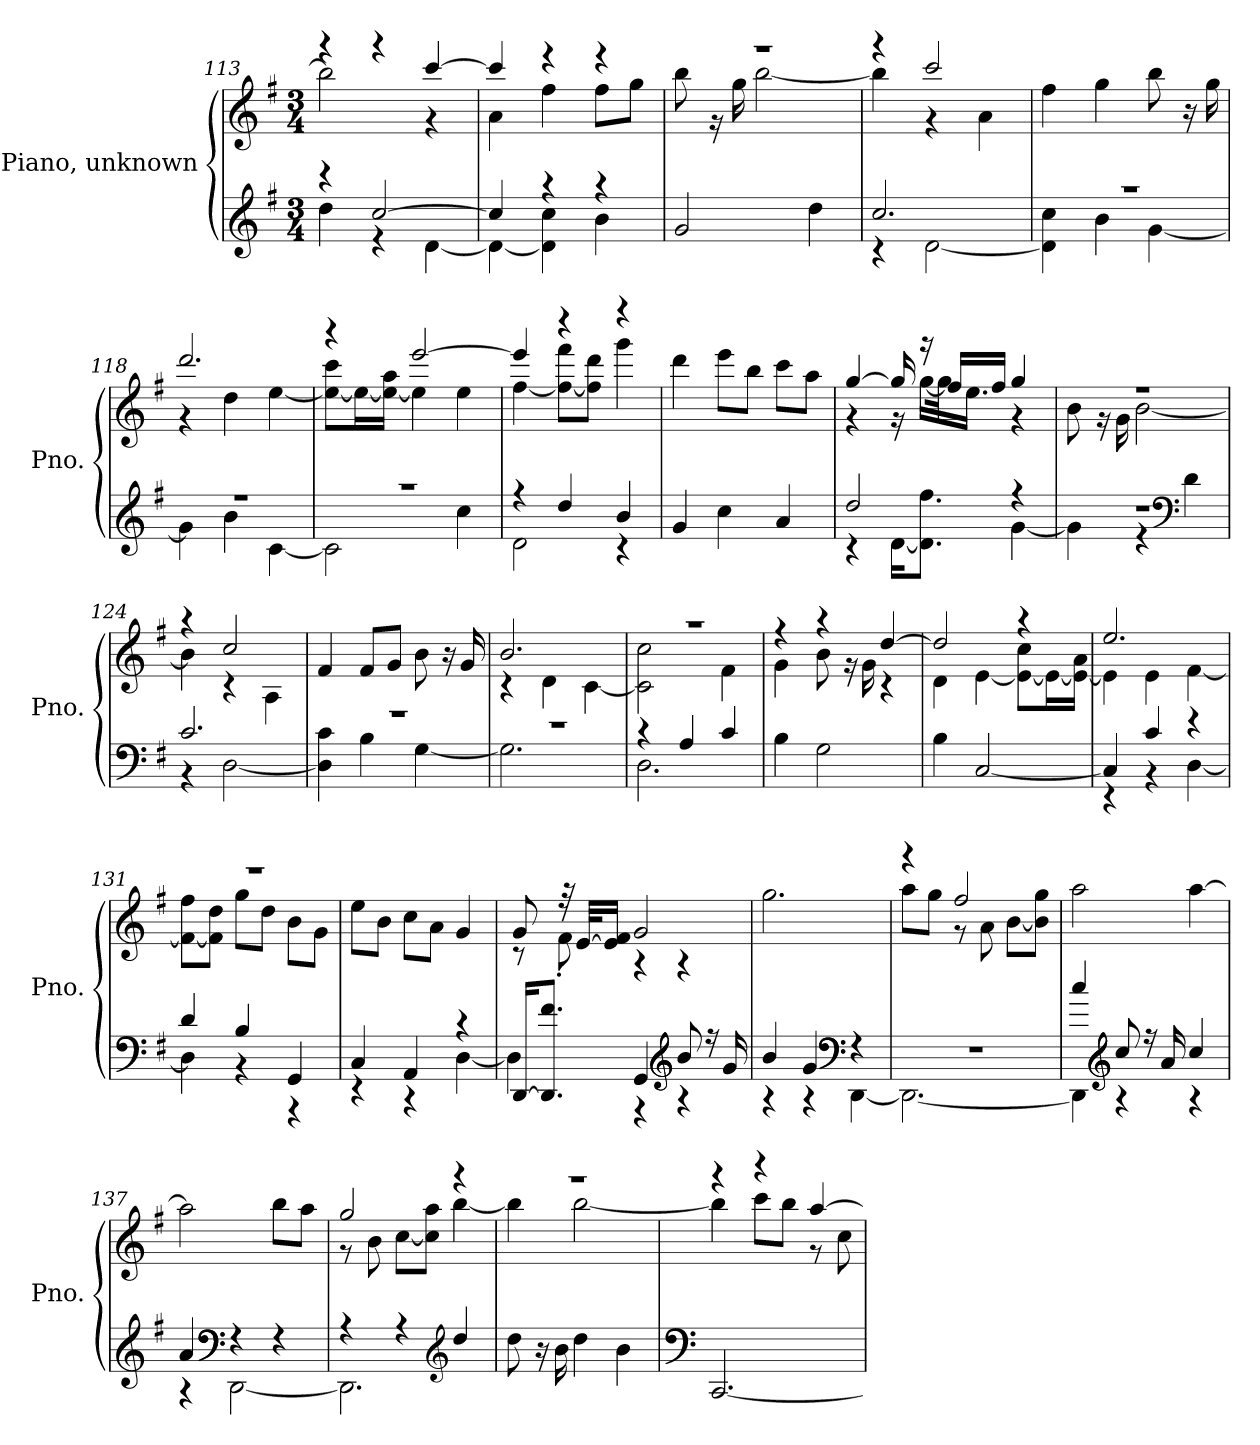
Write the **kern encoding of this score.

**kern	**kern
*part1	*part1
*staff2	*staff1
*I"Piano, unknown	*
*I'Pno.	*
*clefG2	*clefG2
*k[f#]	*k[f#]
*M3/4	*M3/4
=113	=113
*^	*^
4r	4dd\	4r	2bb\]
[2cc/	4r	4r	.
.	[4d\	[4ccc/	4r
=114	=114	=114	=114
4cc/]	4d\_	4ccc/]	4a\
4r	4d\] 4cc\	4r	4ff#\
4r	4b\	4r	8ff#\L
.	.	.	8gg\J
*v	*v	*	*
=115	=115	=115
2g/	2.r	8bb\
.	.	16r
.	.	16gg\
.	.	[2bb\
4dd\	.	.
!!LO:LB:g=z	!!
=116	=116	=116
*^	*	*
2.cc/	4r	4r	4bb\]
.	[2d\	2ccc/	4r
.	.	.	4a\
*	*	*v	*v
=117	=117	=117
2.r	4d\] 4cc\	4ff#\
.	4b\	4gg\
.	[4g\	8bb\
.	.	16r
.	.	16gg\
=118	=118	=118
*	*	*^
2.r	4g\]	2.ddd/	4r
.	4b\	.	4dd\
.	[4c\	.	[4ee\
=119	=119	=119	=119
2.r	2c\]	4r	8ee\_ 8ccc\L
.	.	.	16ee\L_
.	.	.	16ee\_ 16aa\JJ
.	.	[2eee/	4ee\]
.	4cc\	.	4ee\
=120	=120	=120	=120
4r	2d\	4eee/]	[4ff#\
4dd/	.	4r	8ff#\_ 8fff#\L
.	.	.	8ff#\] 8ddd\J
4b/	4r	4r	4ggg\
*v	*v	*	*
*	*v	*v
=121	=121
4g/	4ddd\
4cc\	8eee\L
.	8bb\J
4a/	8ccc\L
.	8aa\J
!!LO:LB:g=z
=122	=122
*^	*^
2dd/	4r	[4gg/	4r
.	[16d\KL	16gg/]	16r
.	8.d\] 8.ff#\J	16r	[16gg\LL
.	.	16ff#/LL	32gg\K]
.	.	.	16.ee\JJ
.	.	16ff#/JJ	.
4r	[4g\	4gg/	4r
=123	=123	=123	=123
2.r	4g\]	2.r	8b\
.	.	.	16r
.	.	.	16g\
.	4r	.	[2b\
*clefF4	*	*	*
.	4d\	.	.
=124	=124	=124	=124
2.c/	4r	4r	4b\]
.	[2D\	2cc/	4r
.	.	.	4A\
*	*	*v	*v
=125	=125	=125
2.r	4D\] 4c\	4f#/
.	4B\	8f#/L
.	.	8g/J
.	[4G\	8b\
.	.	16r
.	.	16g/
=126	=126	=126
*	*	*^
2.r	2.G\]	2.b/	4r
.	.	.	4d\
.	.	.	[4c\
=127	=127	=127	=127
4r	2.D\	2.r	2c\] 2cc\
4A/	.	.	.
4c/	.	.	4f#\
*v	*v	*	*
!!LO:LB:g=z	!!
=128	=128	=128
4B\	4r	4g\
2G\	4r	8b\
.	.	16r
.	.	16g\
.	[4dd/	4r
=129	=129	=129
4B\	2dd/]	4d\
[2C/	.	[4e\
.	4r	8e\_ 8cc\L
.	.	16e\L_
.	.	16e\_ 16a\JJ
=130	=130	=130
*^	*	*
4C/]	4r	2.ee/	4e\]
4c/	4r	.	4e\
4r	[4D\	.	[4f#\
=131	=131	=131	=131
4d/	4D\]	2.r	8f#\_ 8ff#\L
.	.	.	8f#\] 8dd\J
4B/	4r	.	8gg\L
.	.	.	8dd\J
4GG/	4r	.	8b\L
.	.	.	8g\J
*	*	*v	*v
=132	=132	=132
4C/	4r	8ee\L
.	.	8b\J
4AA/	4r	8cc\L
.	.	8a\J
4r	[4D\	4g/
!!LO:PB:g=z
=133	=133	=133
*	*	*^
[16DD/KL	4D\]	8g/	8r
8.DD/] 8.f#/J	.	.	.
.	.	32r	8f#'\
.	.	[32e/KLL	.
.	.	16e/] 16f#/JJ	.
4GG/	4r	2g/	4r
*clefG2	*	*	*
8b/	4r	.	4r
16r	.	.	.
16g/	.	.	.
*	*	*v	*v
=134	=134	=134
4b/	4r	2.gg\
4g/	4r	.
*clefF4	*	*
4r	[4DD\	.
=135	=135	=135
*	*	*^
2.r	2.DD\_	4r	8aa\L
.	.	.	8gg\J
.	.	2ff#/	8r
.	.	.	8a\
.	.	.	[8b\L
.	.	.	8b\] 8gg\J
*	*	*v	*v
=136	=136	=136
4cc/	4DD\]	2aa\
*clefG2	*	*
8cc/	4r	.
16r	.	.
16a/	.	.
4cc/	4r	[4aa\
=137	=137	=137
4a/	4r	2aa\]
*clefF4	*	*
4r	[2DD\	.
4r	.	8bb\L
.	.	8aa\J
!!LO:LB:g=z
=138	=138	=138
*	*	*^
4r	2.DD\]	2gg/	8r
.	.	.	8b\
4r	.	.	[8cc\L
.	.	.	8cc\] 8aa\J
*clefG2	*	*	*
4dd/	.	4r	[4bb\
*v	*v	*	*
=139	=139	=139
8dd\	2.r	4bb\]
16r	.	.
16b\	.	.
4dd\	.	[2bb\
4b\	.	.
=140	=140	=140
*clefF4	*	*
[2.CC/	4r	4bb\]
.	4r	8ccc\L
.	.	8bb\J
.	[4aa/	8r
.	.	8cc\
*	*v	*v
=	=
*-	*-
